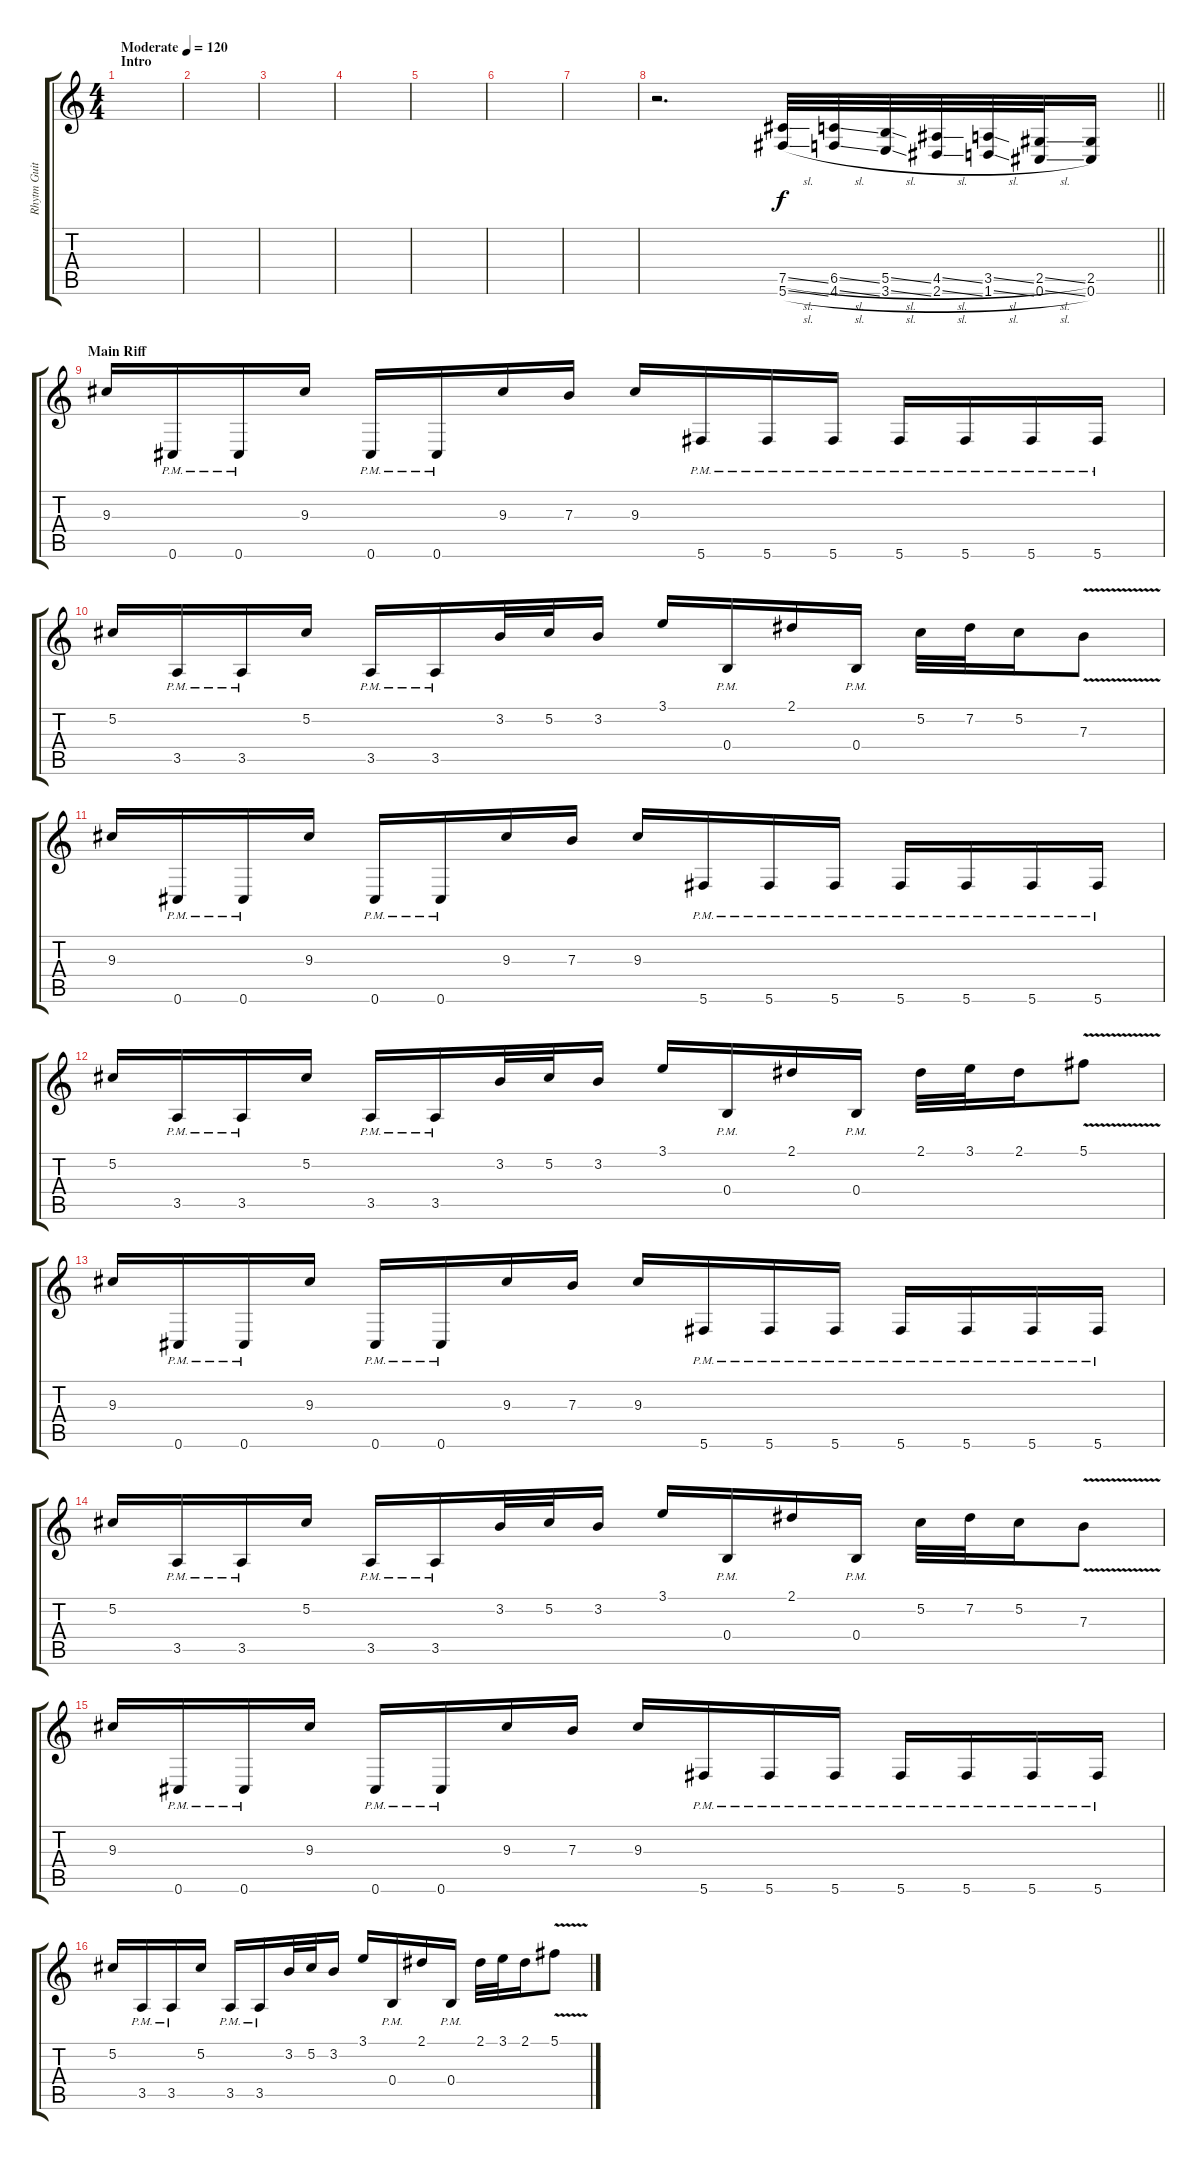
\track ("Rhytm Guitar" "Rhytm Guit") {instrument distortionguitar}
\staff {score tabs}
\tuning (Db4 Ab3 E3 B2 Gb2 Db2) {hide}
\ts (4 4)
\section ("" "Intro")
\tempo (120 "Moderate")
\tempo 110
\tempo (120 "Moderate")
\clef g2
\ks c
|
|
|
|
|
|
|
\barLineRight lightlight
r.2{d volume 8} (7.5{sl} 5.6{sl}).32 (6.5{sl} 4.6{sl}).32 (5.5{sl} 3.6{sl}).32 (4.5{sl} 2.6{sl}).32 (3.5{sl} 1.6{sl}).32 (2.5{sl} 0.6{sl}).32 (2.5 0.6).16 |
\section ("" "Main Riff")
9.3.16{volume 11 balance 3} 0.6{pm}.16 0.6{pm}.16 9.3.16 0.6{pm}.16 0.6{pm}.16 9.3.16 7.3.16 9.3.16 5.6{pm}.16 5.6{pm}.16 5.6{pm}.16 5.6{pm}.16 5.6{pm}.16 5.6{pm}.16 5.6{pm}.16 |
5.2.16 3.5{pm}.16 3.5{pm}.16 5.2.16 3.5{pm}.16 3.5{pm}.16 3.2.32 5.2.32 3.2.16 3.1.16 0.4{pm}.16 2.1.16 0.4{pm}.16 5.2.32 7.2.32 5.2.16 7.3{v}.8 |
9.3.16 0.6{pm}.16 0.6{pm}.16 9.3.16 0.6{pm}.16 0.6{pm}.16 9.3.16 7.3.16 9.3.16 5.6{pm}.16 5.6{pm}.16 5.6{pm}.16 5.6{pm}.16 5.6{pm}.16 5.6{pm}.16 5.6{pm}.16 |
5.2.16 3.5{pm}.16 3.5{pm}.16 5.2.16 3.5{pm}.16 3.5{pm}.16 3.2.32 5.2.32 3.2.16 3.1.16 0.4{pm}.16 2.1.16 0.4{pm}.16 2.1.32 3.1.32 2.1.16 5.1{v}.8 |
9.3.16 0.6{pm}.16 0.6{pm}.16 9.3.16 0.6{pm}.16 0.6{pm}.16 9.3.16 7.3.16 9.3.16 5.6{pm}.16 5.6{pm}.16 5.6{pm}.16 5.6{pm}.16 5.6{pm}.16 5.6{pm}.16 5.6{pm}.16 |
5.2.16 3.5{pm}.16 3.5{pm}.16 5.2.16 3.5{pm}.16 3.5{pm}.16 3.2.32 5.2.32 3.2.16 3.1.16 0.4{pm}.16 2.1.16 0.4{pm}.16 5.2.32 7.2.32 5.2.16 7.3{v}.8 |
9.3.16 0.6{pm}.16 0.6{pm}.16 9.3.16 0.6{pm}.16 0.6{pm}.16 9.3.16 7.3.16 9.3.16 5.6{pm}.16 5.6{pm}.16 5.6{pm}.16 5.6{pm}.16 5.6{pm}.16 5.6{pm}.16 5.6{pm}.16 |
5.2.16 3.5{pm}.16 3.5{pm}.16 5.2.16 3.5{pm}.16 3.5{pm}.16 3.2.32 5.2.32 3.2.16 3.1.16 0.4{pm}.16 2.1.16 0.4{pm}.16 2.1.32 3.1.32 2.1.16 5.1{v}.8
